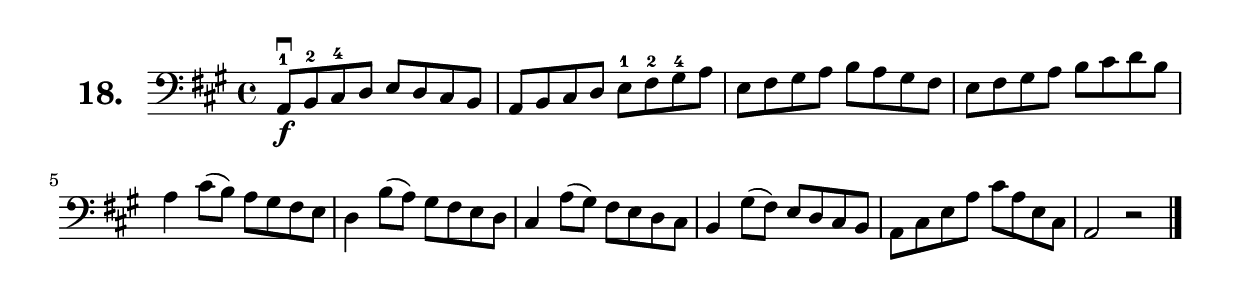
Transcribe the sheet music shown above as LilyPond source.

\version "2.18.2"

\score {
  \new StaffGroup = "" \with {
        instrumentName = \markup { \bold \huge { \larger "18." }}
      }
  <<
    \new Staff = "celloI" \with { midiInstrument = #"cello" }

    \relative c {
      \clef bass
      \key a \major
      \time 4/4

      a8\downbow\f-1 b-2 cis-4 d e d cis b | %01
      a b cis d e-1 fis-2 gis-4 a          | %02
      e fis gis a b a gis fis              | %03
      e fis gis a b cis d b                | %04
      a4 cis8( b) a gis fis e              | %05
      d4 b'8( a) gis fis e d               | %06
      cis4 a'8( gis) fis e d cis           | %07
      b4 gis'8( fis) e d cis b             | %08
      a cis e a cis a e cis                | %09
      a2 r \bar "|."                       | %10

    }
  >>
  \layout {}
  \midi {}
  \header {
    composer = "Sebastian Lee"
    %opus = "Op. 70"
  }
}
